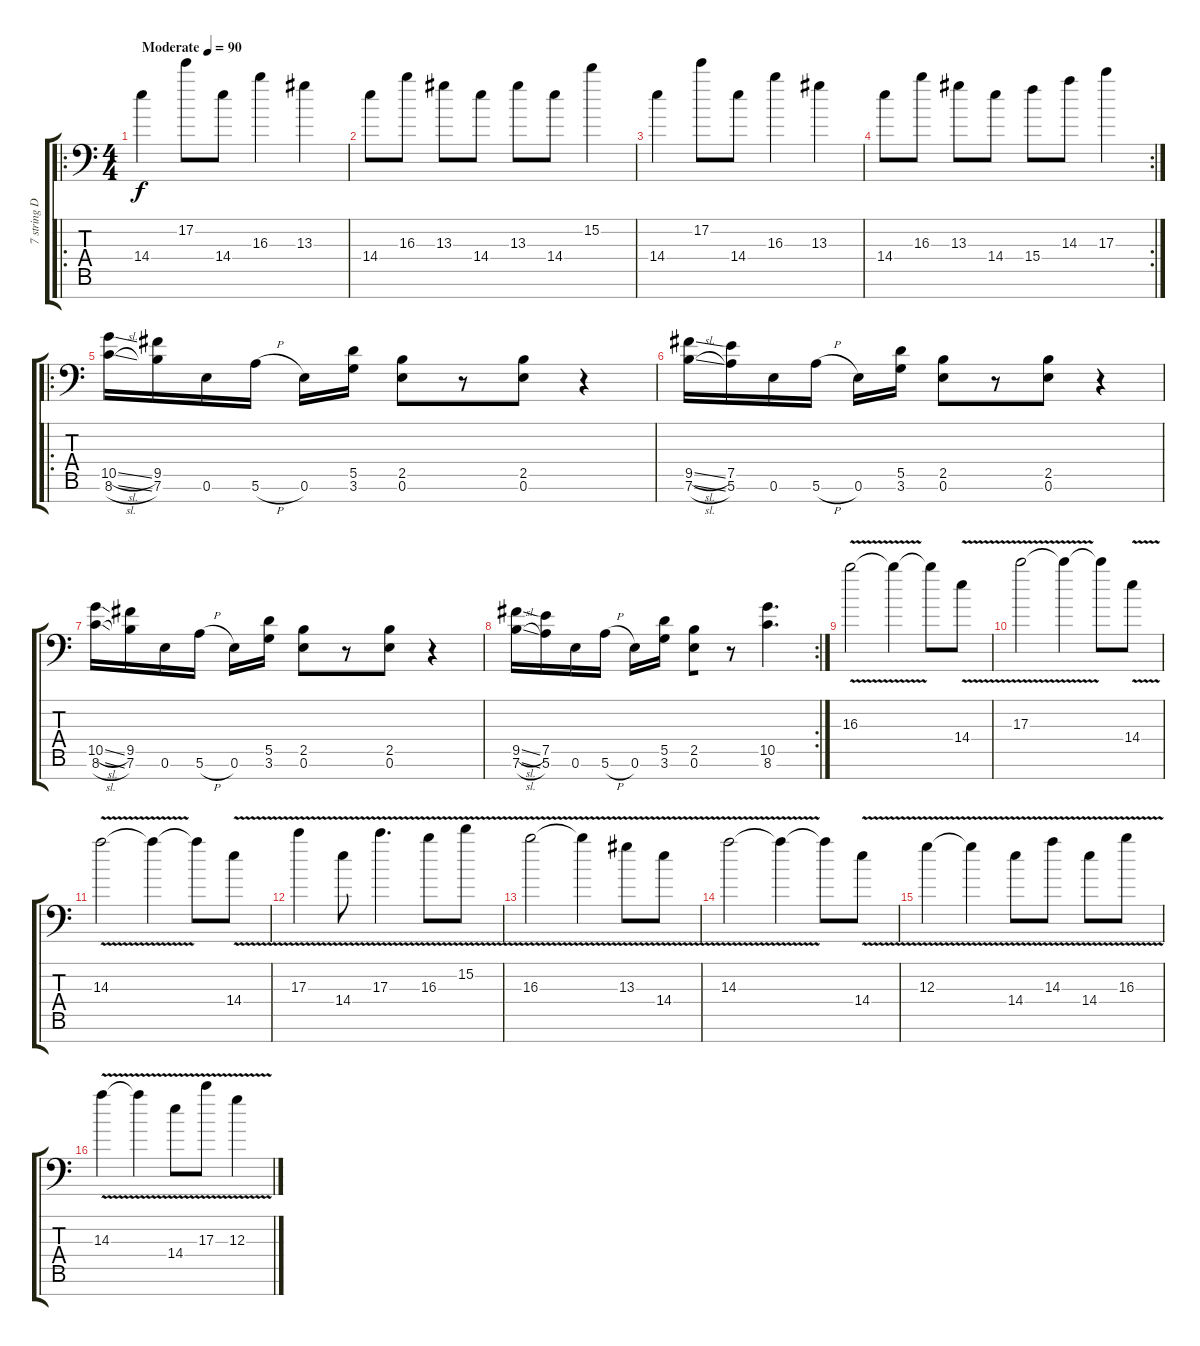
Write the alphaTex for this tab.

\track ("7 string Drop A" "7 string D") {instrument electricguitarclean}
\staff {score tabs}
\tuning (E4 B3 G3 D3 A2 E2 A1) {hide}
\ro
\ts (4 4)
\tempo (90 "Moderate")
\clef f4
\ks c
14.4.4{dy f instrument electricguitarclean} 17.2.8 14.4.8 16.3.4 13.3.4 |
14.4.8 16.3.8 13.3.8 14.4.8 13.3.8 14.4.8 15.2.4 |
14.4.4 17.2.8 14.4.8 16.3.4 13.3.4 |
\rc 2
14.4.8 16.3.8 13.3.8 14.4.8 15.4.8 14.3.8 17.3.4 |
\ro
(10.5{sl} 8.6{sl}).16{instrument electricguitarclean} (9.5 7.6).16 0.6.16 5.6{h}.16 0.6.16 (5.5 3.6).16{beam split} (2.5 0.6).8{beam merge} r.8 (2.5 0.6).8 r.4 |
(9.5{sl} 7.6{sl}).16 (7.5 5.6).16 0.6.16 5.6{h}.16 0.6.16 (5.5 3.6).16{beam split} (2.5 0.6).8{beam merge} r.8 (2.5 0.6).8 r.4 |
(10.5{sl} 8.6{sl}).16 (9.5 7.6).16 0.6.16 5.6{h}.16 0.6.16 (5.5 3.6).16{beam split} (2.5 0.6).8{beam merge} r.8 (2.5 0.6).8 r.4 |
\rc 2
(9.5{sl} 7.6{sl}).16 (7.5 5.6).16 0.6.16 5.6{h}.16 0.6.16 (5.5 3.6).16{beam split} (2.5 0.6).8{beam merge} r.8 (10.5 8.6).4{d} |
16.3{v}.2 16.3{t}.4 16.3{t}.8 14.4{v}.8 |
17.3{v}.2 17.3{t}.4 17.3{t}.8 14.4{v}.8 |
14.3{v}.2 14.3{t}.4 14.3{t}.8 14.4{v}.8 |
17.3{v}.4 14.4{v}.8 17.3{v}.4{d} 16.3{v}.8 15.2{v}.8 |
16.3{v}.2 16.3{t}.4 13.3{v}.8 14.4{v}.8 |
14.3{v}.2 14.3{t}.4 14.3{t}.8 14.4{v}.8 |
12.3{v}.4 12.3{t}.4 14.4{v}.8 14.3{v}.8 14.4{v}.8 16.3{v}.8 |
14.3{v}.4 14.3{t}.4 14.4{v}.8 17.3{v}.8 12.3{v}.4
